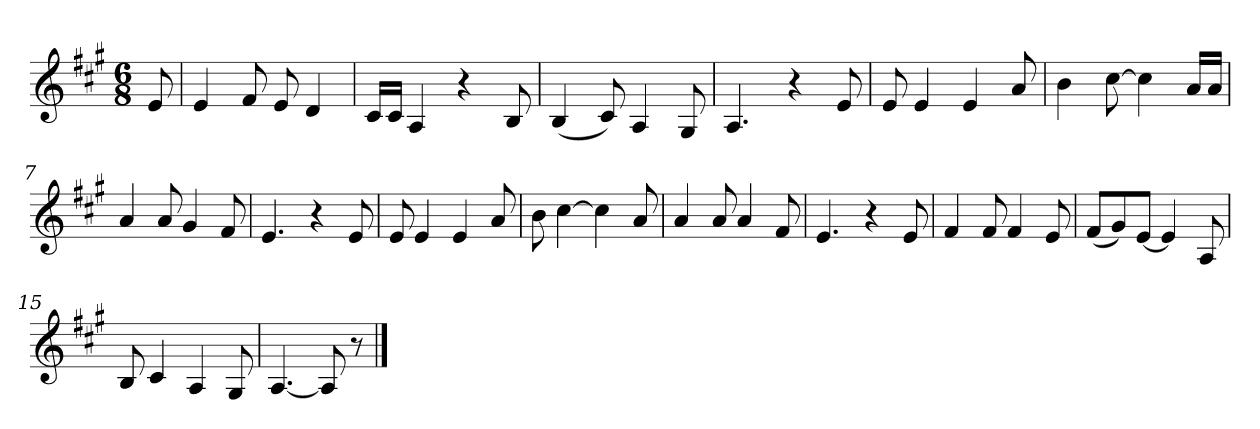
**kern
*part1
*staff1
*clefG2
*k[f#c#g#]
*A:
*M6/8
*MM100
=
8e
=1
4e
8f#
8e
4d
=2
16c#/LL
16c#/JJ
4A
4r
8B
=3
(4B
8c#)
4A
8G#
=4
4.A
4r
8e
=5
8e
4e
4e
8a
=6
4b
[8cc#
4cc#]
16a/LL
16a/JJ
=7
4a
8a
4g#
8f#
=8
4.e
4r
8e
=9
8e
4e
4e
8a
=10
8b
[4cc#
4cc#]
8a
=11
4a
8a
4a
8f#
=12
4.e
4r
8e
=13
4f#
8f#
4f#
8e
=14
(8f#/L
8g#/)
[8e/J
4e]
8A
=15
8B
4c#
4A
8G#
=16
[4.A
8A]
8r
==
*-
